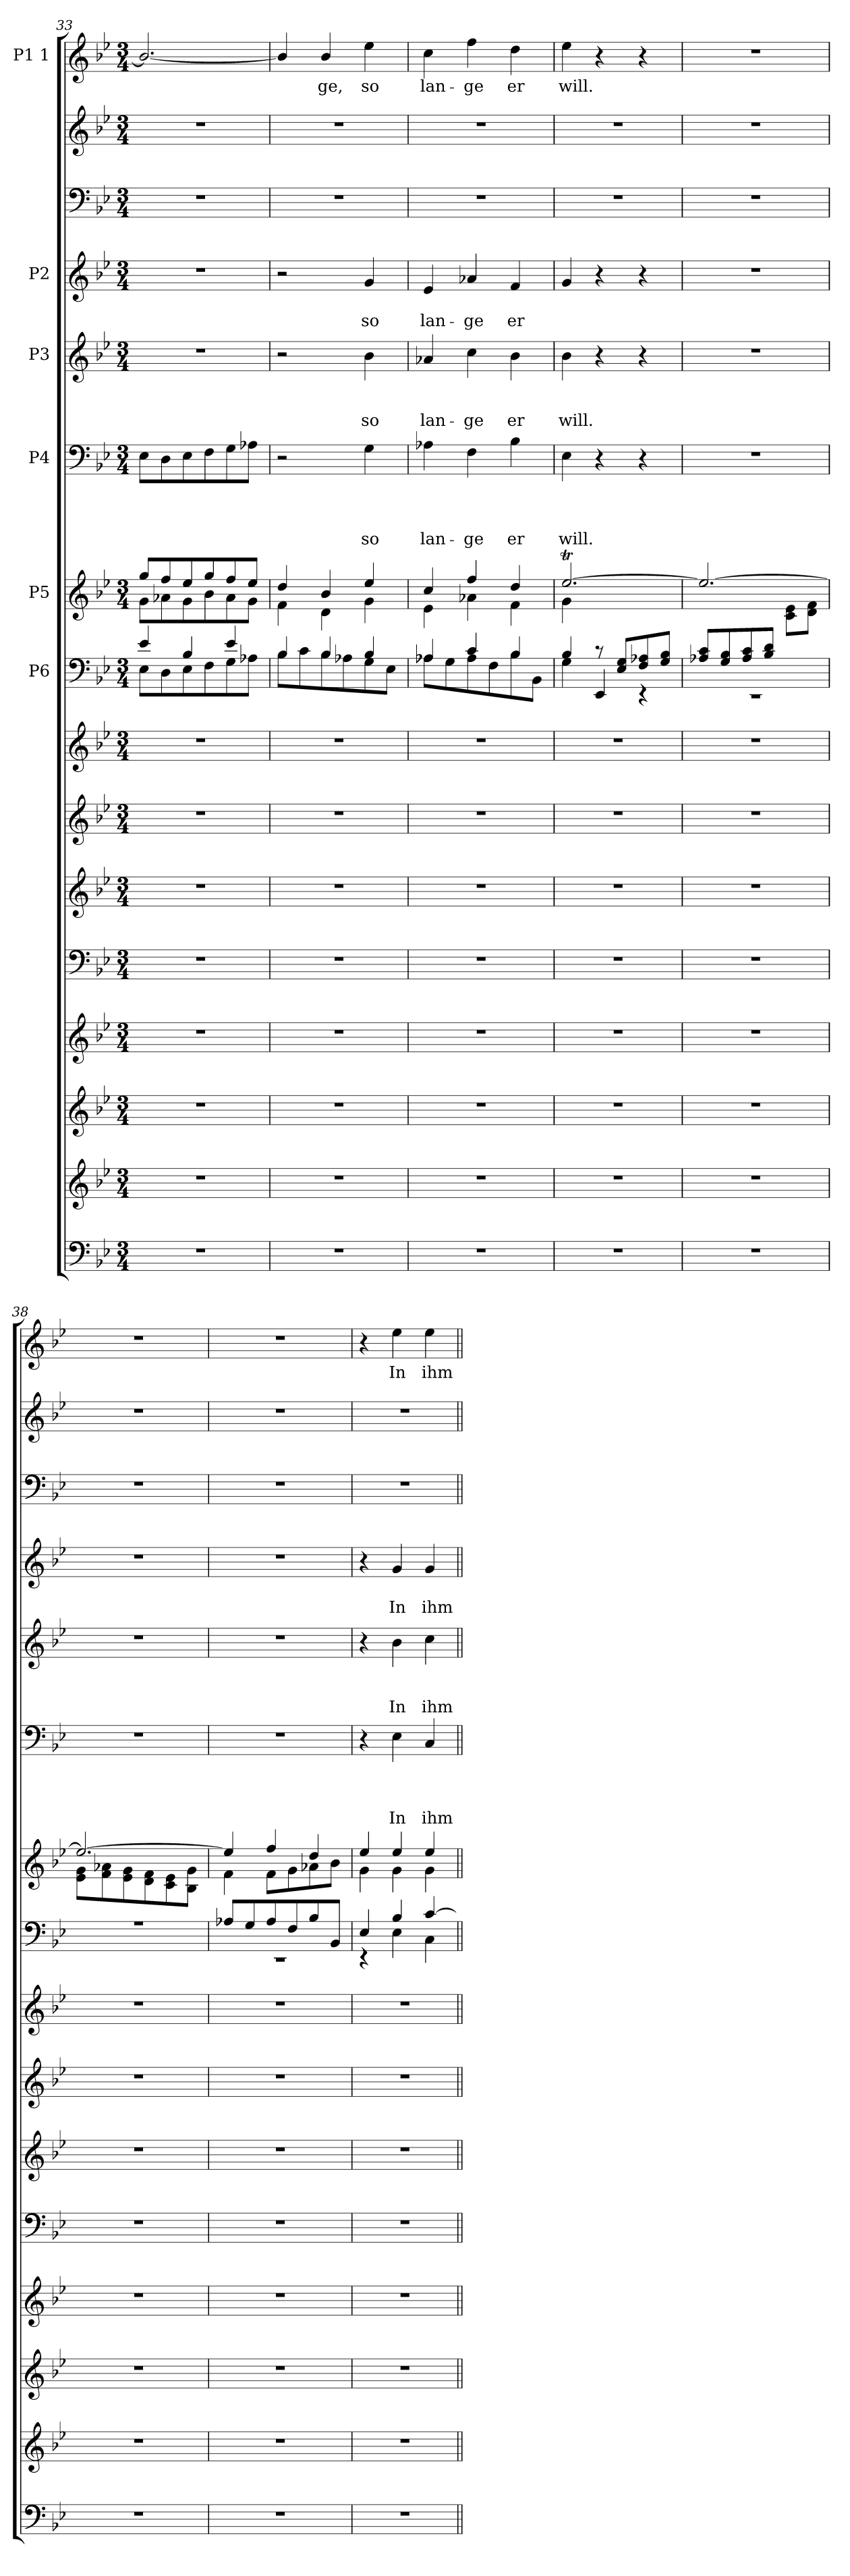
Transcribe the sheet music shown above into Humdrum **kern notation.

**kern	**kern	**kern	**kern	**kern	**kern	**kern	**kern	**kern	**kern	**kern	**text	**text	**text	**text	**kern	**text	**text	**text	**kern	**text	**text	**kern	**kern	**kern	**text
*part16	*part15	*part14	*part13	*part12	*part11	*part10	*part9	*part8	*part7	*part6	*part6	*part6	*part6	*part6	*part5	*part5	*part5	*part5	*part4	*part4	*part4	*part3	*part2	*part1	*part1
*staff16	*staff15	*staff14	*staff13	*staff12	*staff11	*staff10	*staff9	*staff8	*staff7	*staff6	*staff6	*staff6	*staff6	*staff6	*staff5	*staff5	*staff5	*staff5	*staff4	*staff4	*staff4	*staff3	*staff2	*staff1	*staff1
*	*	*	*	*	*	*	*	*I"P6	*I"P5	*I"P4	*	*	*	*	*I"P3	*	*	*	*I"P2	*	*	*	*	*I"P1 1	*
!!LO:PB:g=z
*clefF4	*clefG2	*clefG2	*clefG2	*clefF4	*clefG2	*clefG2	*clefG2	*clefF4	*clefG2	*clefF4	*	*	*	*	*clefG2	*	*	*	*clefG2	*	*	*clefF4	*clefG2	*clefG2	*
*k[b-e-]	*k[b-e-]	*k[b-e-]	*k[b-e-]	*k[b-e-]	*k[b-e-]	*k[b-e-]	*k[b-e-]	*k[b-e-]	*k[b-e-]	*k[b-e-]	*	*	*	*	*k[b-e-]	*	*	*	*k[b-e-]	*	*	*k[b-e-]	*k[b-e-]	*k[b-e-]	*
*B-:	*B-:	*B-:	*B-:	*B-:	*B-:	*B-:	*B-:	*B-:	*B-:	*B-:	*	*	*	*	*B-:	*	*	*	*B-:	*	*	*B-:	*B-:	*B-:	*
*M3/4	*M3/4	*M3/4	*M3/4	*M3/4	*M3/4	*M3/4	*M3/4	*M3/4	*M3/4	*M3/4	*	*	*	*	*M3/4	*	*	*	*M3/4	*	*	*M3/4	*M3/4	*M3/4	*
=33	=33	=33	=33	=33	=33	=33	=33	=33	=33	=33	=33	=33	=33	=33	=33	=33	=33	=33	=33	=33	=33	=33	=33	=33	=33
*	*	*	*	*	*	*	*	*^	*^	*	*	*	*	*	*	*	*	*	*	*	*	*	*	*	*
!	!	!	!	!	!	!	!	!	!	!	!	!	!	!	!	!	!LO:N:vis=1	!	!	!	!LO:N:vis=1	!	!	!	!	!	!
2.r	2.r	2.r	2.r	2.r	2.r	2.r	2.r	4e-/	8E-\L	8gg/L	8g\L	8E-\L	.	.	.	.	2.r	.	.	.	2.r	.	.	2.r	2.r	2.b-/_	.
.	.	.	.	.	.	.	.	.	8D\	8ff/	8a-X\	8D\	.	.	.	.	.	.	.	.	.	.	.	.	.	.	.
.	.	.	.	.	.	.	.	4B-/	8E-\	8ee-/	8g\	8E-\	.	.	.	.	.	.	.	.	.	.	.	.	.	.	.
.	.	.	.	.	.	.	.	.	8F\	8gg/	8b-\	8F\	.	.	.	.	.	.	.	.	.	.	.	.	.	.	.
.	.	.	.	.	.	.	.	4e-/	8G\	8ff/	8a-\	8G\	.	.	.	.	.	.	.	.	.	.	.	.	.	.	.
.	.	.	.	.	.	.	.	.	8A-X\J	8ee-/J	8g\J	8A-X\J	.	.	.	.	.	.	.	.	.	.	.	.	.	.	.
=34	=34	=34	=34	=34	=34	=34	=34	=34	=34	=34	=34	=34	=34	=34	=34	=34	=34	=34	=34	=34	=34	=34	=34	=34	=34	=34	=34
2.r	2.r	2.r	2.r	2.r	2.r	2.r	2.r	4B-/	8B-\L	4dd/	4f\	2r	.	.	.	.	2r	.	.	.	2r	.	.	2.r	2.r	4b-/]	.
.	.	.	.	.	.	.	.	.	8c\	.	.	.	.	.	.	.	.	.	.	.	.	.	.	.	.	.	.
!	!	!	!	!	!	!	!	!	!	!	!	!	!	!	!	!	!	!	!	!	!	!	!	!	!	!	!LO:LY:b
.	.	.	.	.	.	.	.	4B-/	8B-\	4b-/	4d\	.	.	.	.	.	.	.	.	.	.	.	.	.	.	4b-/	-ge,
.	.	.	.	.	.	.	.	.	8A-X\	.	.	.	.	.	.	.	.	.	.	.	.	.	.	.	.	.	.
!	!	!	!	!	!	!	!	!	!	!	!	!	!	!	!	!LO:LY:b	!	!	!	!LO:LY:b	!	!	!LO:LY:b	!	!	!	!LO:LY:b
.	.	.	.	.	.	.	.	4B-/	8G\	4ee-/	4g\	4G\	.	.	.	so	4b-\	.	.	so	4g/	.	so	.	.	4ee-\	so
.	.	.	.	.	.	.	.	.	8E-\J	.	.	.	.	.	.	.	.	.	.	.	.	.	.	.	.	.	.
=35	=35	=35	=35	=35	=35	=35	=35	=35	=35	=35	=35	=35	=35	=35	=35	=35	=35	=35	=35	=35	=35	=35	=35	=35	=35	=35	=35
!	!	!	!	!	!	!	!	!	!	!	!	!	!	!	!	!LO:LY:b	!	!	!	!LO:LY:b	!	!	!LO:LY:b	!	!	!	!LO:LY:b
2.r	2.r	2.r	2.r	2.r	2.r	2.r	2.r	4A-X/	8A-X\L	4cc/	4e-\	4A-X\	.	.	.	lan-	4a-X/	.	.	lan-	4e-/	.	lan-	2.r	2.r	4cc\	lan-
.	.	.	.	.	.	.	.	.	8G\	.	.	.	.	.	.	.	.	.	.	.	.	.	.	.	.	.	.
!	!	!	!	!	!	!	!	!	!	!	!	!	!	!	!	!LO:LY:b	!	!	!	!LO:LY:b	!	!	!LO:LY:b	!	!	!	!LO:LY:b
.	.	.	.	.	.	.	.	4c/	8A-\	4ff/	4a-X\	4F\	.	.	.	-ge	4cc\	.	.	-ge	4a-X/	.	-ge	.	.	4ff\	-ge
.	.	.	.	.	.	.	.	.	8F\	.	.	.	.	.	.	.	.	.	.	.	.	.	.	.	.	.	.
!	!	!	!	!	!	!	!	!	!	!	!	!	!	!	!	!LO:LY:b	!	!	!	!LO:LY:b	!	!	!LO:LY:b	!	!	!	!LO:LY:b
.	.	.	.	.	.	.	.	4B-/	8B-\	4dd/	4f\	4B-\	.	.	.	er	4b-\	.	.	er	4f/	.	er	.	.	4dd\	er
.	.	.	.	.	.	.	.	.	8BB-\J	.	.	.	.	.	.	.	.	.	.	.	.	.	.	.	.	.	.
=36	=36	=36	=36	=36	=36	=36	=36	=36	=36	=36	=36	=36	=36	=36	=36	=36	=36	=36	=36	=36	=36	=36	=36	=36	=36	=36	=36
!	!	!	!	!	!	!	!	!	!	!	!	!	!	!	!	!LO:LY:b	!	!	!	!LO:LY:b	!	!	!	!	!	!	!LO:LY:b
2.r	2.r	2.r	2.r	2.r	2.r	2.r	2.r	4B-/	4G\	[>2.ee-T/	4g\	4E-\	.	.	.	will.	4b-\	.	.	will.	4g/	.	.	2.r	2.r	4ee-\	will.
.	.	.	.	.	.	.	.	8rc	4EE-/	.	2ryy	4r	.	.	.	.	4r	.	.	.	4r	.	.	.	.	4r	.
.	.	.	.	.	.	.	.	8E-/ 8G/L	.	.	.	.	.	.	.	.	.	.	.	.	.	.	.	.	.	.	.
.	.	.	.	.	.	.	.	8F/ 8A-X/	4rEE	.	.	4r	.	.	.	.	4r	.	.	.	4r	.	.	.	.	4r	.
.	.	.	.	.	.	.	.	8G/ 8B-/J	.	.	.	.	.	.	.	.	.	.	.	.	.	.	.	.	.	.	.
=37	=37	=37	=37	=37	=37	=37	=37	=37	=37	=37	=37	=37	=37	=37	=37	=37	=37	=37	=37	=37	=37	=37	=37	=37	=37	=37	=37
!	!	!	!	!	!	!	!	!	!LO:N:vis=1	!	!	!LO:N:vis=1	!	!	!	!	!LO:N:vis=1	!	!	!	!LO:N:vis=1	!	!	!	!	!LO:N:vis=1	!
2.r	2.r	2.r	2.r	2.r	2.r	2.r	2.r	8A-X/ 8c/L	2.rEE	2.ee-/_	2ryy	2.r	.	.	.	.	2.r	.	.	.	2.r	.	.	2.r	2.r	2.r	.
.	.	.	.	.	.	.	.	8G/ 8B-/	.	.	.	.	.	.	.	.	.	.	.	.	.	.	.	.	.	.	.
.	.	.	.	.	.	.	.	8A-/ 8c/	.	.	.	.	.	.	.	.	.	.	.	.	.	.	.	.	.	.	.
.	.	.	.	.	.	.	.	8B-/ 8d/J	.	.	.	.	.	.	.	.	.	.	.	.	.	.	.	.	.	.	.
.	.	.	.	.	.	.	.	4ryy	.	.	8c\ 8e-\L	.	.	.	.	.	.	.	.	.	.	.	.	.	.	.	.
.	.	.	.	.	.	.	.	.	.	.	8d\ 8f\J	.	.	.	.	.	.	.	.	.	.	.	.	.	.	.	.
=38	=38	=38	=38	=38	=38	=38	=38	=38	=38	=38	=38	=38	=38	=38	=38	=38	=38	=38	=38	=38	=38	=38	=38	=38	=38	=38	=38
!	!	!	!	!	!	!	!	!LO:N:vis=1	!	!	!	!LO:N:vis=1	!	!	!	!	!LO:N:vis=1	!	!	!	!LO:N:vis=1	!	!	!	!	!LO:N:vis=1	!
2.r	2.r	2.r	2.r	2.r	2.r	2.r	2.r	2.r	2.ryy	2.ee-/_	8e-\ 8g\L	2.r	.	.	.	.	2.r	.	.	.	2.r	.	.	2.r	2.r	2.r	.
.	.	.	.	.	.	.	.	.	.	.	8f\ 8a-X\	.	.	.	.	.	.	.	.	.	.	.	.	.	.	.	.
.	.	.	.	.	.	.	.	.	.	.	8e-\ 8g\	.	.	.	.	.	.	.	.	.	.	.	.	.	.	.	.
.	.	.	.	.	.	.	.	.	.	.	8d\ 8f\	.	.	.	.	.	.	.	.	.	.	.	.	.	.	.	.
.	.	.	.	.	.	.	.	.	.	.	8c\ 8e-\	.	.	.	.	.	.	.	.	.	.	.	.	.	.	.	.
.	.	.	.	.	.	.	.	.	.	.	8B-\ 8g\J	.	.	.	.	.	.	.	.	.	.	.	.	.	.	.	.
!!LO:LB:g=z
=39	=39	=39	=39	=39	=39	=39	=39	=39	=39	=39	=39	=39	=39	=39	=39	=39	=39	=39	=39	=39	=39	=39	=39	=39	=39	=39	=39
!	!	!	!	!	!	!	!	!	!LO:N:vis=1	!	!	!LO:N:vis=1	!	!	!	!	!LO:N:vis=1	!	!	!	!LO:N:vis=1	!	!	!	!	!	!
2.r	2.r	2.r	2.r	2.r	2.r	2.r	2.r	8A-X/L	2.rEE	4ee-/]	4f\	2.r	.	.	.	.	2.r	.	.	.	2.r	.	.	2.r	2.r	2.r	.
.	.	.	.	.	.	.	.	8G/	.	.	.	.	.	.	.	.	.	.	.	.	.	.	.	.	.	.	.
.	.	.	.	.	.	.	.	8A-/	.	4ff/	8f\L	.	.	.	.	.	.	.	.	.	.	.	.	.	.	.	.
.	.	.	.	.	.	.	.	8F/	.	.	8g\	.	.	.	.	.	.	.	.	.	.	.	.	.	.	.	.
.	.	.	.	.	.	.	.	8B-/	.	4dd/	8a-X\	.	.	.	.	.	.	.	.	.	.	.	.	.	.	.	.
.	.	.	.	.	.	.	.	8BB-/J	.	.	8b-\J	.	.	.	.	.	.	.	.	.	.	.	.	.	.	.	.
=40	=40	=40	=40	=40	=40	=40	=40	=40	=40	=40	=40	=40	=40	=40	=40	=40	=40	=40	=40	=40	=40	=40	=40	=40	=40	=40	=40
2.r	2.r	2.r	2.r	2.r	2.r	2.r	2.r	4E-/	4rEE	4ee-/	4g\	4r	.	.	.	.	4r	.	.	.	4r	.	.	2.r	2.r	4r	.
!	!	!	!	!	!	!	!	!	!	!	!	!	!	!	!	!LO:LY:b	!	!	!	!LO:LY:b	!	!	!LO:LY:b	!	!	!	!LO:LY:b
.	.	.	.	.	.	.	.	4B-/	4E-\	4ee-/	4g\	4E-\	.	.	.	In	4b-\	.	.	In	4g/	.	In	.	.	4ee-\	In
!	!	!	!	!	!	!	!	!	!	!	!	!	!	!	!	!LO:LY:b	!	!	!	!LO:LY:b	!	!	!LO:LY:b	!	!	!	!LO:LY:b
.	.	.	.	.	.	.	.	[>4c/	4C\	4ee-/	4g\	4C/	.	.	.	ihm	4cc\	.	.	ihm	4g/	.	ihm	.	.	4ee-\	ihm
*	*	*	*	*	*	*	*	*v	*v	*	*	*	*	*	*	*	*	*	*	*	*	*	*	*	*	*	*
*	*	*	*	*	*	*	*	*	*v	*v	*	*	*	*	*	*	*	*	*	*	*	*	*	*	*	*
=||	=||	=||	=||	=||	=||	=||	=||	=||	=||	=||	=||	=||	=||	=||	=||	=||	=||	=||	=||	=||	=||	=||	=||	=||	=||
*-	*-	*-	*-	*-	*-	*-	*-	*-	*-	*-	*-	*-	*-	*-	*-	*-	*-	*-	*-	*-	*-	*-	*-	*-	*-
